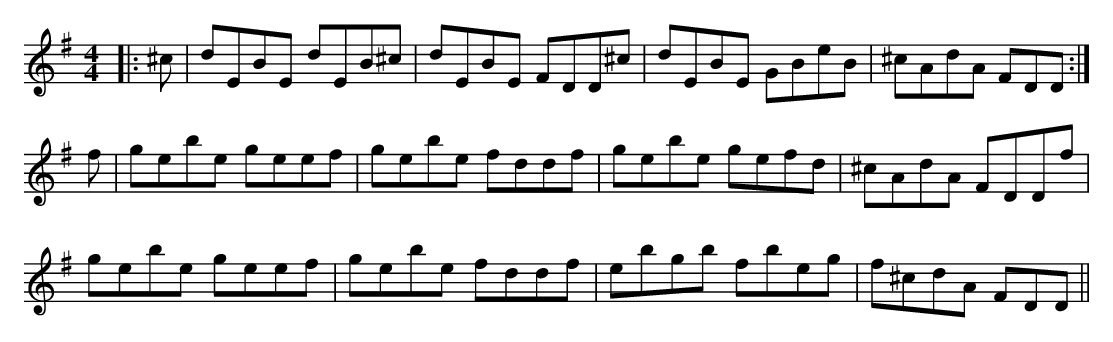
X:1
M:4/4
K:Emin
|:^c|dEBE dEB^c|dEBE FDD^c|dEBE GBeB|^cAdA FDD:|
f|gebe geef|gebe fddf|gebe gefd|^cAdA FDDf|
gebe geef|gebe fddf|ebgb fbeg|f^cdA FDD||
